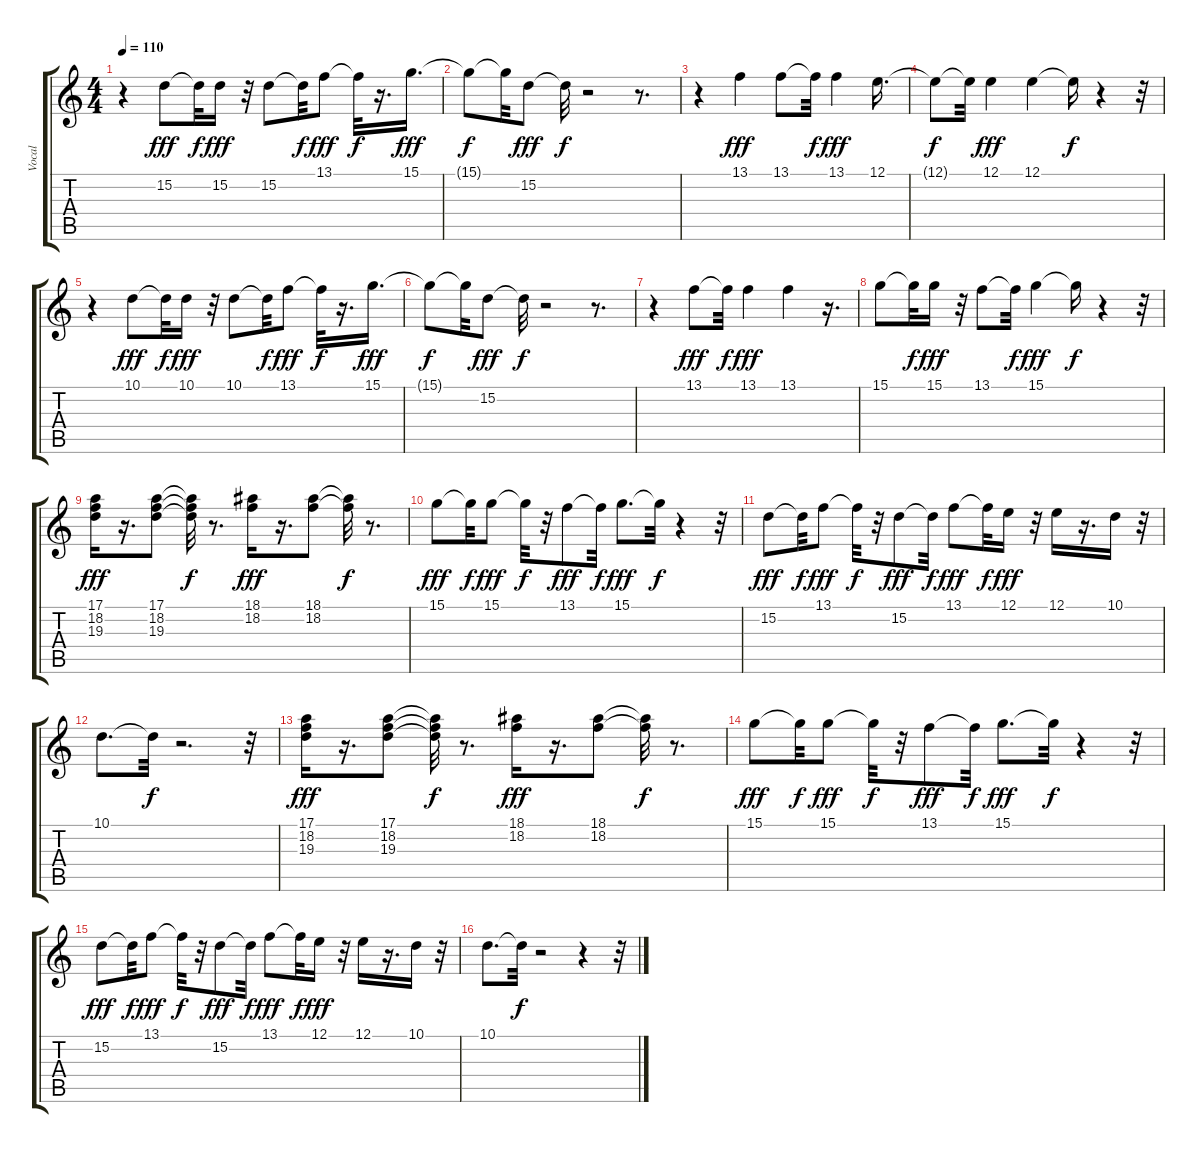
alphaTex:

\track ("Vocal" "Vocal") {instrument choiraahs}
\staff {score tabs}
\tuning (E4 B3 G3 D3 A2 E2) {hide}
\ts (4 4)
\tempo 110
\clef g2
\ks c
r.4{dy fff} 15.2.8 15.2{t}.32{dy f} 15.2.16{dy fff} r.32 15.2.8 15.2{t}.32{dy f} 13.1.8{dy fff} 13.1{t}.32{dy f} r.16{d} 15.1.16{d dy fff} |
15.1{t}.8{dy f} 15.1{t}.32 15.2.8{dy fff} 15.2{t}.32{dy f} r.2 r.8{d} |
r.4 13.1.4{dy fff} 13.1.8 13.1{t}.32{dy f} 13.1.4{dy fff} 12.1.16{d} |
12.1{t}.8{dy f} 12.1{t}.32 12.1.4{dy fff} 12.1.4 12.1{t}.16{dy f} r.4 r.32 |
r.4 10.1.8{dy fff} 10.1{t}.32{dy f} 10.1.16{dy fff} r.32 10.1.8 10.1{t}.32{dy f} 13.1.8{dy fff} 13.1{t}.32{dy f} r.16{d} 15.1.16{d dy fff} |
15.1{t}.8{dy f} 15.1{t}.32 15.2.8{dy fff} 15.2{t}.32{dy f} r.2 r.8{d} |
r.4 13.1.8{dy fff} 13.1{t}.32{dy f} 13.1.4{dy fff} 13.1.4 r.16{d} |
15.1.8 15.1{t}.32{dy f} 15.1.16{dy fff} r.32 13.1.8 13.1{t}.32{dy f} 15.1.4{dy fff} 15.1{t}.16{dy f} r.4 r.32 |
(17.1 18.2 19.3).16{dy fff} r.16{d} (17.1 18.2 19.3).8 (17.1{t} 18.2{t} 19.3{t}).32{dy f} r.8{d} (18.1 18.2).16{dy fff} r.16{d} (18.1 18.2).8 (18.1{t} 18.2{t}).32{dy f} r.8{d} |
15.1.8{dy fff} 15.1{t}.32{dy f} 15.1.8{dy fff} 15.1{t}.32{dy f} r.32 13.1.8{dy fff} 13.1{t}.32{dy f} 15.1.8{d dy fff} 15.1{t}.32{dy f} r.4 r.32 |
15.2.8{dy fff} 15.2{t}.32{dy f} 13.1.8{dy fff} 13.1{t}.32{dy f} r.32 15.2.8{dy fff} 15.2{t}.32{dy f} 13.1.8{dy fff} 13.1{t}.32{dy f} 12.1.16{dy fff} r.32 12.1.16 r.16{d} 10.1.16 r.32 |
10.1.8{d} 10.1{t}.32{dy f} r.2{d} r.32 |
(17.1 18.2 19.3).16{dy fff} r.16{d} (17.1 18.2 19.3).8 (17.1{t} 18.2{t} 19.3{t}).32{dy f} r.8{d} (18.1 18.2).16{dy fff} r.16{d} (18.1 18.2).8 (18.1{t} 18.2{t}).32{dy f} r.8{d} |
15.1.8{dy fff} 15.1{t}.32{dy f} 15.1.8{dy fff} 15.1{t}.32{dy f} r.32 13.1.8{dy fff} 13.1{t}.32{dy f} 15.1.8{d dy fff} 15.1{t}.32{dy f} r.4 r.32 |
15.2.8{dy fff} 15.2{t}.32{dy f} 13.1.8{dy fff} 13.1{t}.32{dy f} r.32 15.2.8{dy fff} 15.2{t}.32{dy f} 13.1.8{dy fff} 13.1{t}.32{dy f} 12.1.16{dy fff} r.32 12.1.16 r.16{d} 10.1.16 r.32 |
10.1.8{d} 10.1{t}.32{dy f} r.2 r.4 r.32
